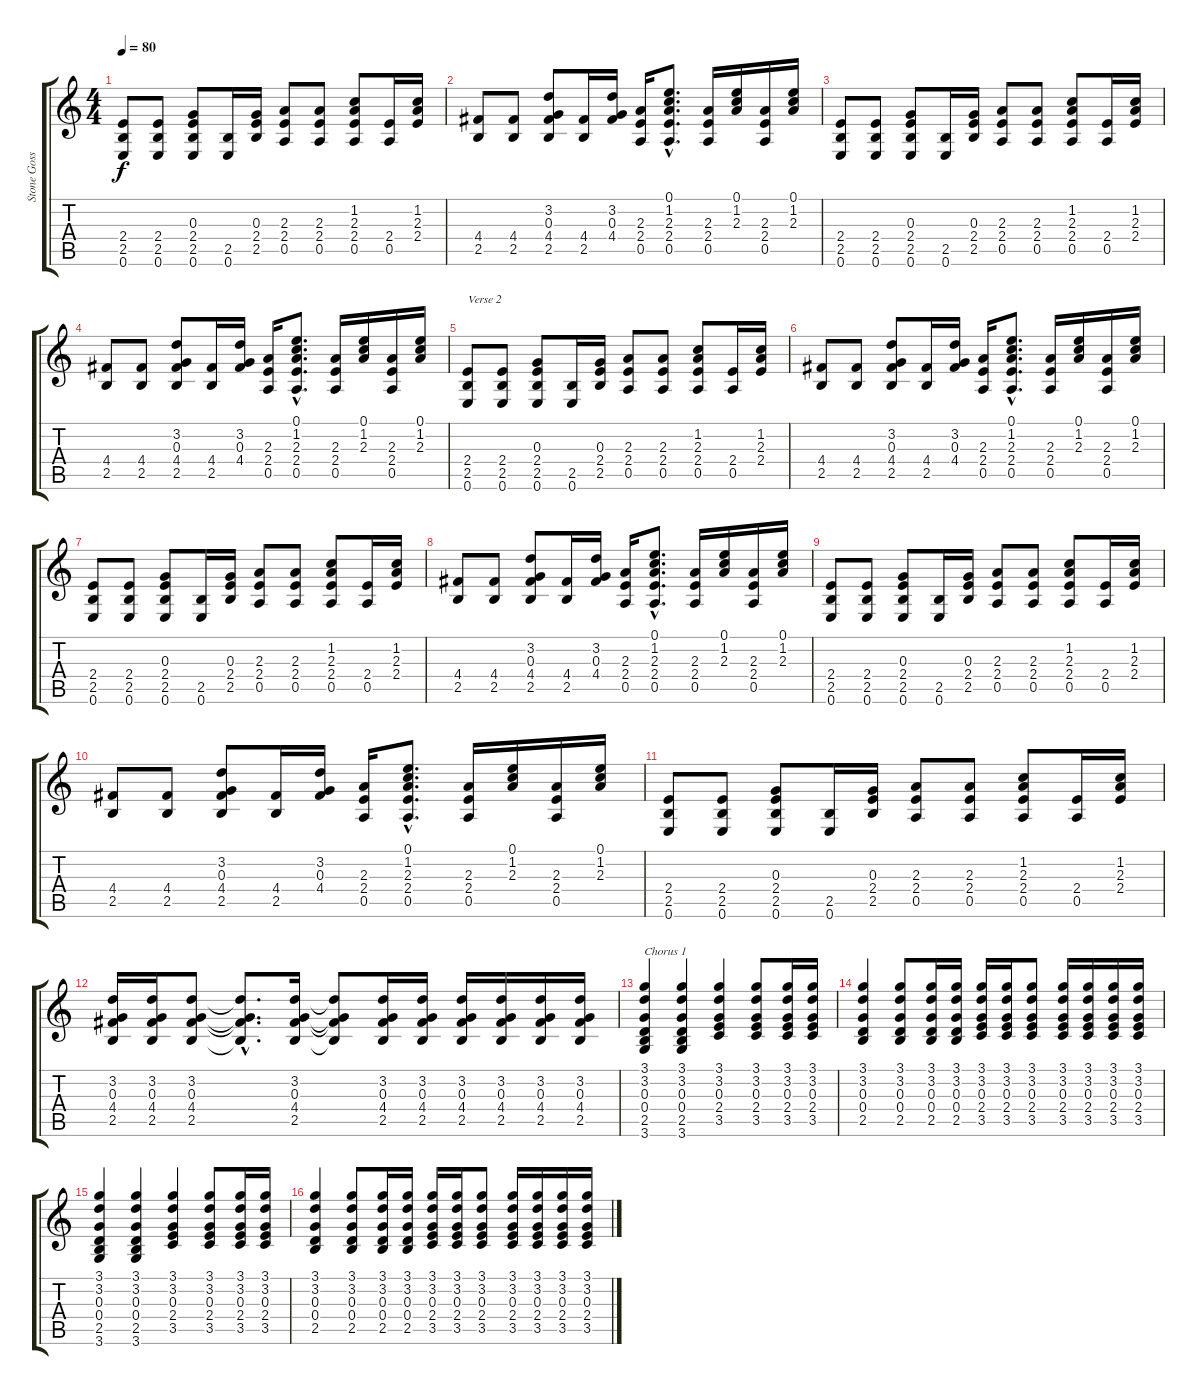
\track ("Stone Gossard" "Stone Goss") {instrument distortionguitar}
\staff {score tabs}
\tuning (E4 B3 G3 D3 A2 E2) {hide}
\ts (4 4)
\tempo 80
\clef g2
\ks c
(2.4 2.5 0.6).8{dy f} (2.4 2.5 0.6).8 (0.3 2.4 2.5 0.6).8 (2.5 0.6).16 (0.3 2.4 2.5).16 (2.3 2.4 0.5).8 (2.3 2.4 0.5).8 (1.2 2.3 2.4 0.5).8 (2.4 0.5).16 (1.2 2.3 2.4).16 |
(4.4 2.5).8 (4.4 2.5).8 (3.2 0.3 4.4 2.5).8 (4.4 2.5).16 (3.2 0.3 4.4).16 (2.3 2.4 0.5).16 (0.1{hac} 1.2{hac} 2.3{hac} 2.4{hac} 0.5{hac}).8{d} (2.3 2.4 0.5).16 (0.1 1.2 2.3).16 (2.3 2.4 0.5).16 (0.1 1.2 2.3).16 |
(2.4 2.5 0.6).8 (2.4 2.5 0.6).8 (0.3 2.4 2.5 0.6).8 (2.5 0.6).16 (0.3 2.4 2.5).16 (2.3 2.4 0.5).8 (2.3 2.4 0.5).8 (1.2 2.3 2.4 0.5).8 (2.4 0.5).16 (1.2 2.3 2.4).16 |
(4.4 2.5).8 (4.4 2.5).8 (3.2 0.3 4.4 2.5).8 (4.4 2.5).16 (3.2 0.3 4.4).16 (2.3 2.4 0.5).16 (0.1{hac} 1.2{hac} 2.3{hac} 2.4{hac} 0.5{hac}).8{d} (2.3 2.4 0.5).16 (0.1 1.2 2.3).16 (2.3 2.4 0.5).16 (0.1 1.2 2.3).16 |
(2.4 2.5 0.6).8{txt "Verse 2"} (2.4 2.5 0.6).8 (0.3 2.4 2.5 0.6).8 (2.5 0.6).16 (0.3 2.4 2.5).16 (2.3 2.4 0.5).8 (2.3 2.4 0.5).8 (1.2 2.3 2.4 0.5).8 (2.4 0.5).16 (1.2 2.3 2.4).16 |
(4.4 2.5).8 (4.4 2.5).8 (3.2 0.3 4.4 2.5).8 (4.4 2.5).16 (3.2 0.3 4.4).16 (2.3 2.4 0.5).16 (0.1{hac} 1.2{hac} 2.3{hac} 2.4{hac} 0.5{hac}).8{d} (2.3 2.4 0.5).16 (0.1 1.2 2.3).16 (2.3 2.4 0.5).16 (0.1 1.2 2.3).16 |
(2.4 2.5 0.6).8 (2.4 2.5 0.6).8 (0.3 2.4 2.5 0.6).8 (2.5 0.6).16 (0.3 2.4 2.5).16 (2.3 2.4 0.5).8 (2.3 2.4 0.5).8 (1.2 2.3 2.4 0.5).8 (2.4 0.5).16 (1.2 2.3 2.4).16 |
(4.4 2.5).8 (4.4 2.5).8 (3.2 0.3 4.4 2.5).8 (4.4 2.5).16 (3.2 0.3 4.4).16 (2.3 2.4 0.5).16 (0.1{hac} 1.2{hac} 2.3{hac} 2.4{hac} 0.5{hac}).8{d} (2.3 2.4 0.5).16 (0.1 1.2 2.3).16 (2.3 2.4 0.5).16 (0.1 1.2 2.3).16 |
(2.4 2.5 0.6).8 (2.4 2.5 0.6).8 (0.3 2.4 2.5 0.6).8 (2.5 0.6).16 (0.3 2.4 2.5).16 (2.3 2.4 0.5).8 (2.3 2.4 0.5).8 (1.2 2.3 2.4 0.5).8 (2.4 0.5).16 (1.2 2.3 2.4).16 |
(4.4 2.5).8 (4.4 2.5).8 (3.2 0.3 4.4 2.5).8 (4.4 2.5).16 (3.2 0.3 4.4).16 (2.3 2.4 0.5).16 (0.1{hac} 1.2{hac} 2.3{hac} 2.4{hac} 0.5{hac}).8{d} (2.3 2.4 0.5).16 (0.1 1.2 2.3).16 (2.3 2.4 0.5).16 (0.1 1.2 2.3).16 |
(2.4 2.5 0.6).8 (2.4 2.5 0.6).8 (0.3 2.4 2.5 0.6).8 (2.5 0.6).16 (0.3 2.4 2.5).16 (2.3 2.4 0.5).8 (2.3 2.4 0.5).8 (1.2 2.3 2.4 0.5).8 (2.4 0.5).16 (1.2 2.3 2.4).16 |
(3.2 0.3 4.4 2.5).16 (3.2 0.3 4.4 2.5).16 (3.2 0.3 4.4 2.5).8 (3.2{hac t} 0.3{hac t} 4.4{hac t} 2.5{hac t}).8{d} (3.2 0.3 4.4 2.5).16 (3.2{t} 0.3{t} 4.4{t} 2.5{t}).8 (3.2 0.3 4.4 2.5).16 (3.2 0.3 4.4 2.5).16 (3.2 0.3 4.4 2.5).16 (3.2 0.3 4.4 2.5).16 (3.2 0.3 4.4 2.5).16 (3.2 0.3 4.4 2.5).16 |
(3.1 3.2 0.3 0.4 2.5 3.6).4{txt "Chorus 1"} (3.1 3.2 0.3 0.4 2.5 3.6).4 (3.1 3.2 0.3 2.4 3.5).4 (3.1 3.2 0.3 2.4 3.5).8 (3.1 3.2 0.3 2.4 3.5).16 (3.1 3.2 0.3 2.4 3.5).16 |
(3.1 3.2 0.3 0.4 2.5).4 (3.1 3.2 0.3 0.4 2.5).8 (3.1 3.2 0.3 0.4 2.5).16 (3.1 3.2 0.3 0.4 2.5).16 (3.1 3.2 0.3 2.4 3.5).16 (3.1 3.2 0.3 2.4 3.5).16 (3.1 3.2 0.3 2.4 3.5).8 (3.1 3.2 0.3 2.4 3.5).16 (3.1 3.2 0.3 2.4 3.5).16 (3.1 3.2 0.3 2.4 3.5).16 (3.1 3.2 0.3 2.4 3.5).16 |
(3.1 3.2 0.3 0.4 2.5 3.6).4 (3.1 3.2 0.3 0.4 2.5 3.6).4 (3.1 3.2 0.3 2.4 3.5).4 (3.1 3.2 0.3 2.4 3.5).8 (3.1 3.2 0.3 2.4 3.5).16 (3.1 3.2 0.3 2.4 3.5).16 |
(3.1 3.2 0.3 0.4 2.5).4 (3.1 3.2 0.3 0.4 2.5).8 (3.1 3.2 0.3 0.4 2.5).16 (3.1 3.2 0.3 0.4 2.5).16 (3.1 3.2 0.3 2.4 3.5).16 (3.1 3.2 0.3 2.4 3.5).16 (3.1 3.2 0.3 2.4 3.5).8 (3.1 3.2 0.3 2.4 3.5).16 (3.1 3.2 0.3 2.4 3.5).16 (3.1 3.2 0.3 2.4 3.5).16 (3.1 3.2 0.3 2.4 3.5).16
